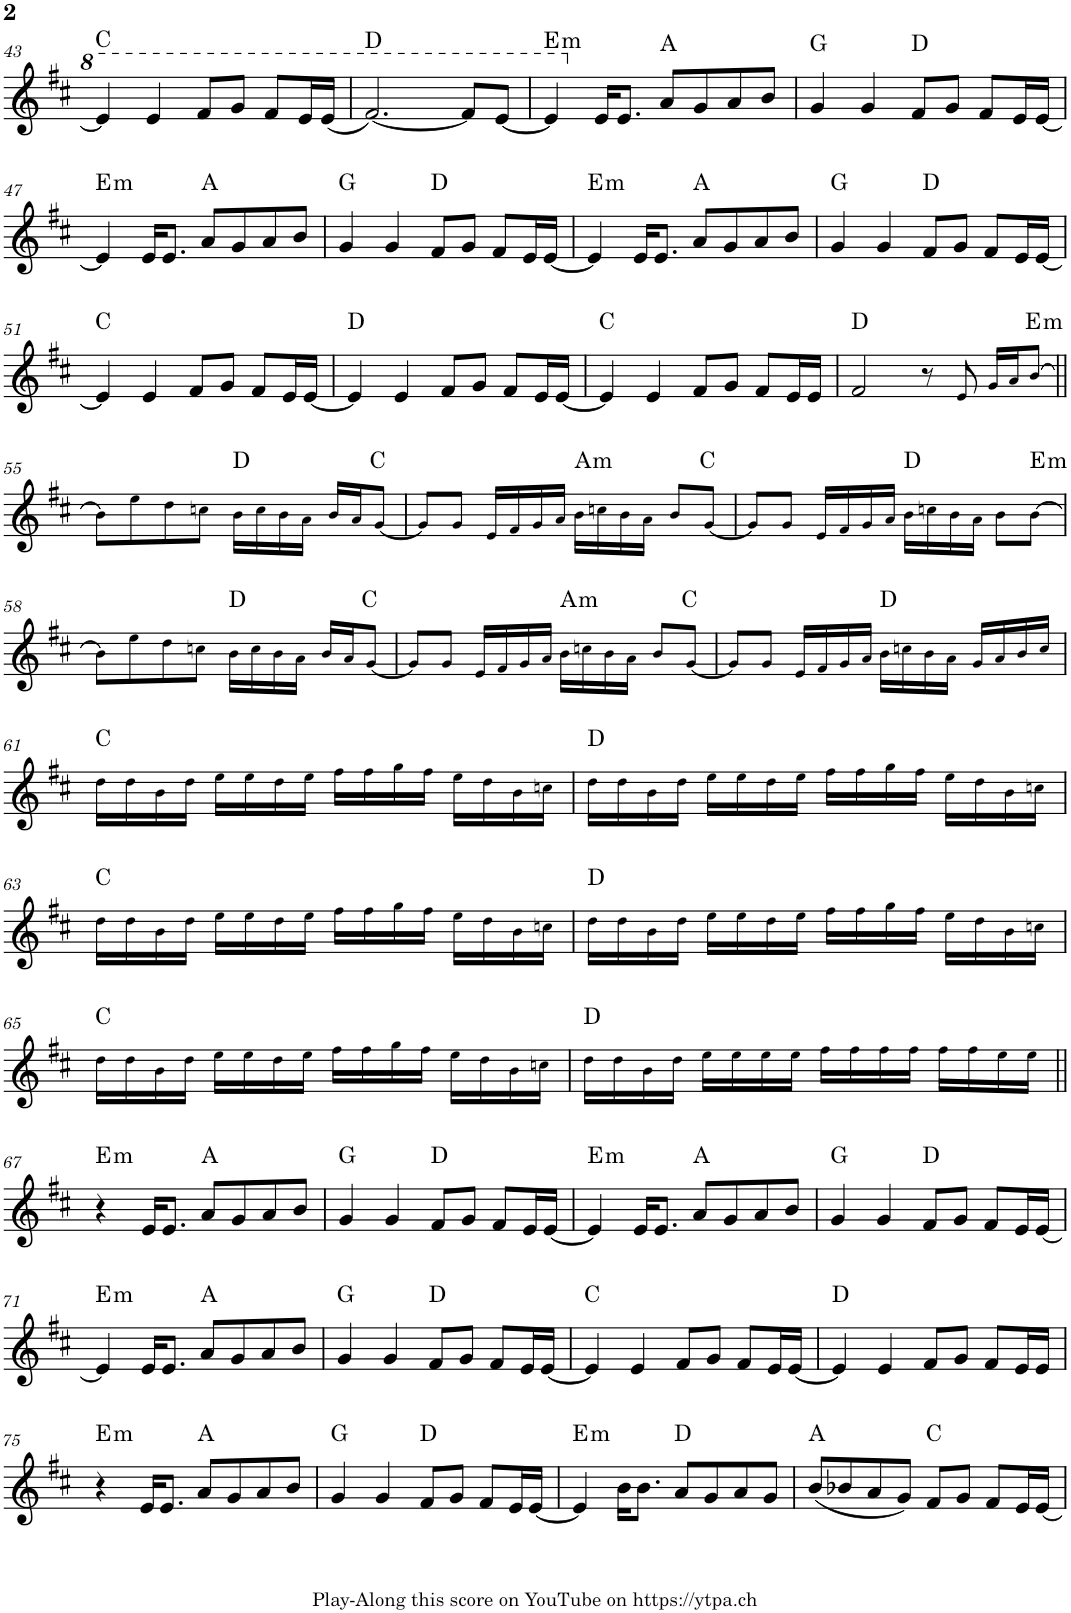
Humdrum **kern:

**kern	**harte
*part1	*part1
*staff1	*
*I"Piano	*
*I'Pno.	*
!!LO:PB:g=z
*clefG2	*
*k[f#c#]	*
*M4/4	*
=43	=43
4ee/]	C:maj
4ee/	.
8ff#/L	.
8gg/J	.
8ff#/L	.
16ee/L	.
(16ee/JJ	.
=44	=44
[2.ff#/)	D:maj
8ff#/L]	.
[8ee/J	.
=45	=45
!	!LO:H:kt=m
4ee/]	E:min
16e/KL	.
8.e/J	.
8a/L	A:maj
8g/	.
8a/	.
8b/J	.
=46	=46
4g/	G:maj
4g/	.
8f#/L	D:maj
8g/J	.
8f#/L	.
16e/L	.
[16e/JJ	.
!!LO:LB:g=z
=47	=47
!	!LO:H:kt=m
4e/]	E:min
16e/KL	.
8.e/J	.
8a/L	A:maj
8g/	.
8a/	.
8b/J	.
=48	=48
4g/	G:maj
4g/	.
8f#/L	D:maj
8g/J	.
8f#/L	.
16e/L	.
[16e/JJ	.
=49	=49
!	!LO:H:kt=m
4e/]	E:min
16e/KL	.
8.e/J	.
8a/L	A:maj
8g/	.
8a/	.
8b/J	.
=50	=50
4g/	G:maj
4g/	.
8f#/L	D:maj
8g/J	.
8f#/L	.
16e/L	.
[16e/JJ	.
!!LO:LB:g=z
=51	=51
4e/]	C:maj
4e/	.
8f#/L	.
8g/J	.
8f#/L	.
16e/L	.
[16e/JJ	.
=52	=52
4e/]	D:maj
4e/	.
8f#/L	.
8g/J	.
8f#/L	.
16e/L	.
[16e/JJ	.
=53	=53
4e/]	C:maj
4e/	.
8f#/L	.
8g/J	.
8f#/L	.
16e/L	.
16e/JJ	.
=54	=54
2f#/	D:maj
8r	.
8e!/	.
16g!/LL	.
16a!/J	.
!	!LO:H:kt=m
[8b!/J	E:min
!!LO:LB:g=z
=55||	=55||
8b!\L]	.
8ee!\	.
8dd!\	.
8ccn!\J	.
16b!\LL	D:maj
16cc!\	.
16b!\	.
16a!\JJ	.
16b!/LL	.
16a!/J	.
[8g!/J	C:maj
=56	=56
8g!/L]	.
8g!/J	.
16e!/LL	.
16f#!/	.
16g!/	.
16a!/JJ	.
!	!LO:H:kt=m
16b!\LL	A:min
16ccn!\	.
16b!\	.
16a!\JJ	.
8b!/L	.
[8g!/J	C:maj
=57	=57
8g!/L]	.
8g!/J	.
16e!/LL	.
16f#!/	.
16g!/	.
16a!/JJ	.
16b!\LL	D:maj
16ccn!\	.
16b!\	.
16a!\JJ	.
8b!\L	.
!	!LO:H:kt=m
[8b!\J	E:min
!!LO:LB:g=z
=58	=58
8b!\L]	.
8ee!\	.
8dd!\	.
8ccn!\J	.
16b!\LL	D:maj
16cc!\	.
16b!\	.
16a!\JJ	.
16b!/LL	.
16a!/J	.
[8g!/J	C:maj
=59	=59
8g!/L]	.
8g!/J	.
16e!/LL	.
16f#!/	.
16g!/	.
16a!/JJ	.
!	!LO:H:kt=m
16b!\LL	A:min
16ccn!\	.
16b!\	.
16a!\JJ	.
8b!/L	.
[8g!/J	C:maj
=60	=60
8g!/L]	.
8g!/J	.
16e!/LL	.
16f#!/	.
16g!/	.
16a!/JJ	.
16b!\LL	D:maj
16ccn!\	.
16b!\	.
16a!\JJ	.
16g!/LL	.
16a!/	.
16b!/	.
16cc!/JJ	.
!!LO:LB:g=z
=61	=61
16dd!\LL	C:maj
16dd!\	.
16b!\	.
16dd!\JJ	.
16ee!\LL	.
16ee!\	.
16dd!\	.
16ee!\JJ	.
16ff#!\LL	.
16ff#!\	.
16gg!\	.
16ff#!\JJ	.
16ee!\LL	.
16dd!\	.
16b!\	.
16ccn!\JJ	.
=62	=62
16dd!\LL	D:maj
16dd!\	.
16b!\	.
16dd!\JJ	.
16ee!\LL	.
16ee!\	.
16dd!\	.
16ee!\JJ	.
16ff#!\LL	.
16ff#!\	.
16gg!\	.
16ff#!\JJ	.
16ee!\LL	.
16dd!\	.
16b!\	.
16ccn!\JJ	.
!!LO:LB:g=z
=63	=63
16dd!\LL	C:maj
16dd!\	.
16b!\	.
16dd!\JJ	.
16ee!\LL	.
16ee!\	.
16dd!\	.
16ee!\JJ	.
16ff#!\LL	.
16ff#!\	.
16gg!\	.
16ff#!\JJ	.
16ee!\LL	.
16dd!\	.
16b!\	.
16ccn!\JJ	.
=64	=64
16dd!\LL	D:maj
16dd!\	.
16b!\	.
16dd!\JJ	.
16ee!\LL	.
16ee!\	.
16dd!\	.
16ee!\JJ	.
16ff#!\LL	.
16ff#!\	.
16gg!\	.
16ff#!\JJ	.
16ee!\LL	.
16dd!\	.
16b!\	.
16ccn!\JJ	.
!!LO:LB:g=z
=65	=65
16dd!\LL	C:maj
16dd!\	.
16b!\	.
16dd!\JJ	.
16ee!\LL	.
16ee!\	.
16dd!\	.
16ee!\JJ	.
16ff#!\LL	.
16ff#!\	.
16gg!\	.
16ff#!\JJ	.
16ee!\LL	.
16dd!\	.
16b!\	.
16ccn!\JJ	.
=66	=66
16dd!\LL	D:maj
16dd!\	.
16b!\	.
16dd!\JJ	.
16ee!\LL	.
16ee!\	.
16ee!\	.
16ee!\JJ	.
16ff#!\LL	.
16ff#!\	.
16ff#!\	.
16ff#!\JJ	.
16ff#!\LL	.
16ff#!\	.
16ee!\	.
16ee!\JJ	.
!!LO:LB:g=z
=67||	=67||
!	!LO:H:kt=m
4r	E:min
16e/KL	.
8.e/J	.
8a/L	A:maj
8g/	.
8a/	.
8b/J	.
=68	=68
4g/	G:maj
4g/	.
8f#/L	D:maj
8g/J	.
8f#/L	.
16e/L	.
[16e/JJ	.
=69	=69
!	!LO:H:kt=m
4e/]	E:min
16e/KL	.
8.e/J	.
8a/L	A:maj
8g/	.
8a/	.
8b/J	.
=70	=70
4g/	G:maj
4g/	.
8f#/L	D:maj
8g/J	.
8f#/L	.
16e/L	.
[16e/JJ	.
!!LO:LB:g=z
=71	=71
!	!LO:H:kt=m
4e/]	E:min
16e/KL	.
8.e/J	.
8a/L	A:maj
8g/	.
8a/	.
8b/J	.
=72	=72
4g/	G:maj
4g/	.
8f#/L	D:maj
8g/J	.
8f#/L	.
16e/L	.
[16e/JJ	.
=73	=73
4e/]	C:maj
4e/	.
8f#/L	.
8g/J	.
8f#/L	.
16e/L	.
[16e/JJ	.
=74	=74
4e/]	D:maj
4e/	.
8f#/L	.
8g/J	.
8f#/L	.
16e/L	.
16e/JJ	.
!!LO:LB:g=z
=75	=75
!	!LO:H:kt=m
4r	E:min
16e/KL	.
8.e/J	.
8a/L	A:maj
8g/	.
8a/	.
8b/J	.
=76	=76
4g/	G:maj
4g/	.
8f#/L	D:maj
8g/J	.
8f#/L	.
16e/L	.
[16e/JJ	.
=77	=77
!	!LO:H:kt=m
4e/]	E:min
16b\KL	.
8.b\J	.
8a/L	D:maj
8g/	.
8a/	.
8g/J	.
=78	=78
(8b/L	A:maj
8b-X/	.
8a/	.
8g/J)	.
8f#/L	C:maj
8g/J	.
8f#/L	.
16e/L	.
[16e/JJ	.
=	=
*-	*-
